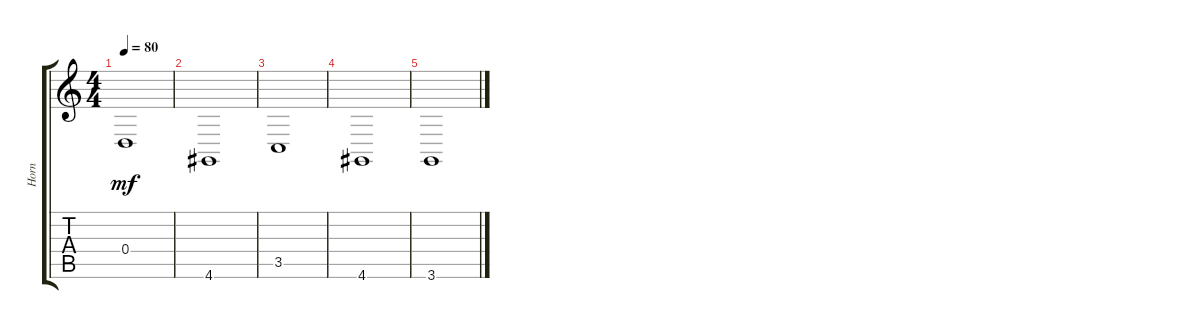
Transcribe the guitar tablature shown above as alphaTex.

\track ("Horn" "Horn") {instrument englishhorn}
\staff {score tabs}
\tuning (E4 B3 G3 D3 A2 E2) {hide}
\ts (4 4)
\tempo 80
\clef g2
\ks c
0.4.1{dy mf} |
4.6.1 |
3.5.1 |
4.6.1 |
3.6.1
